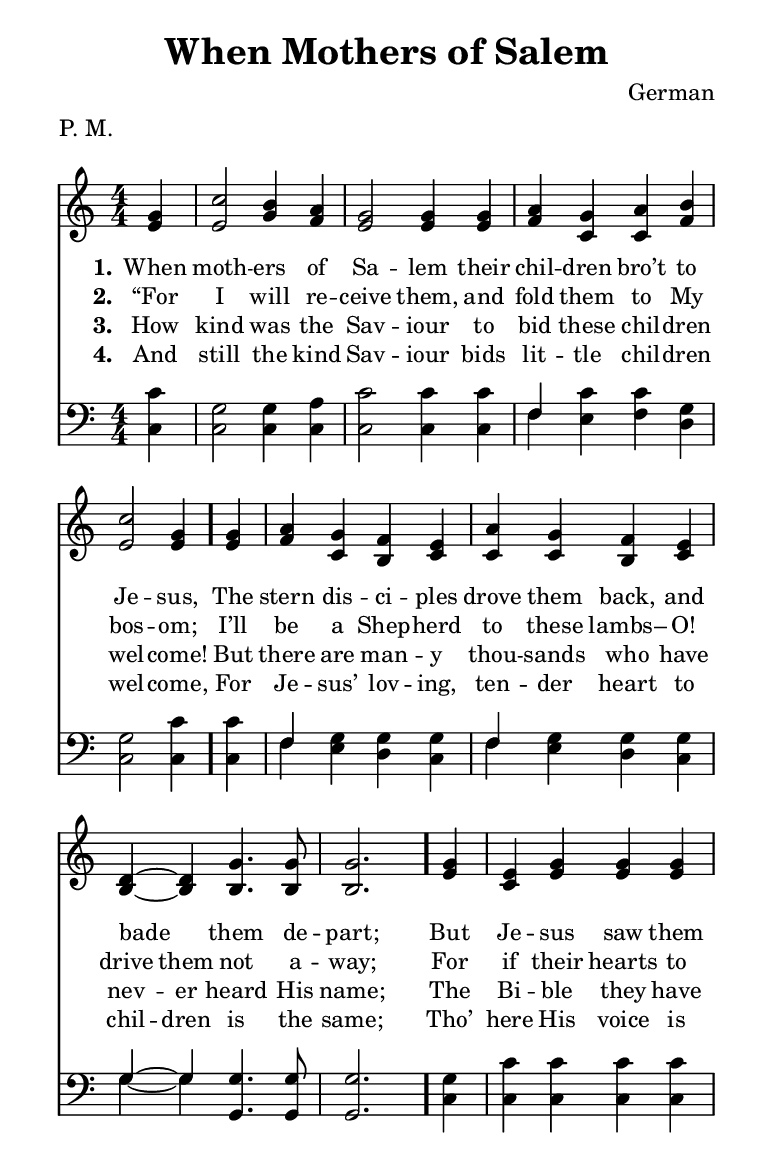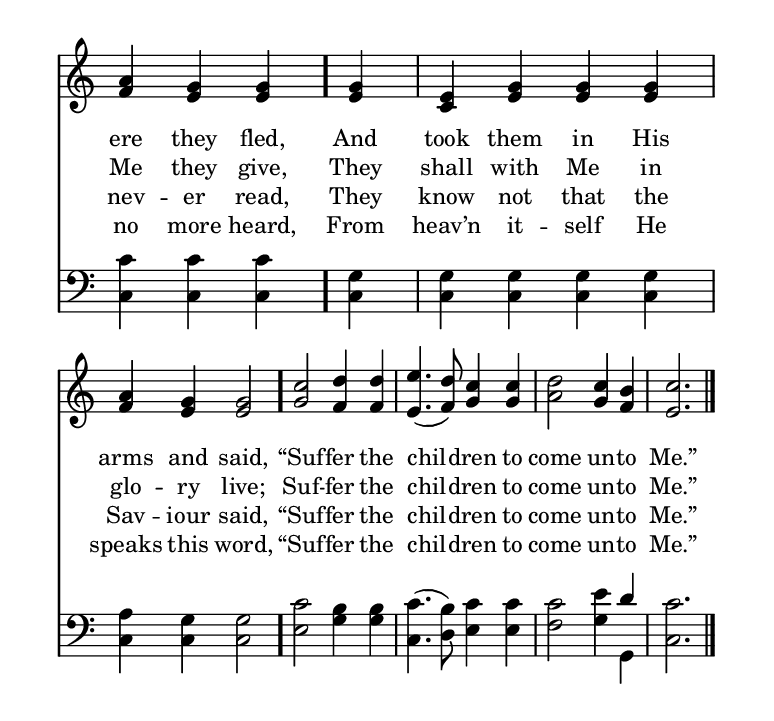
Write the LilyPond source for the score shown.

\include "common/global.ily"
\paper {
  \include "common/paper.ily"
  system-count = #(cond (is-eogsized 4) (#t #f))
}

\header{
  %children
  hymnnumber = "327"
  title = "When Mothers of Salem"
  tunename = "Benedictus"
  meter = "P. M."
  poet = ""
  composer = "German"
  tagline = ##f
}

global = {
  \include "common/overrides.ily"
  \override Staff.TimeSignature.style = #'numbered
  \time 4/4
  \override Score.MetronomeMark.transparent = ##t % hide all fermata changes too
  \tempo 4=100
  \key c \major
  \partial 4
  \autoBeamOff
}

notesSoprano = {
\global
\relative c'' {

  g4 | c2 b4 a | g2 g4 g | a g a b | c2 g4 \eogbreak
  g4 | a g f e | a g f e | d4 ~ d g4. g8 | g2. \eogbreak
  g4 | e g g g | a g g
  g4 | e g g g | a g g2 |
  c2 d4 d | e4.( d8) c4 c | d2 c4 b | c2.

  \bar "|."

}
}

notesAlto = {
\global
\relative e' {

  e4 | e2 g4 f | e2 e4 e | f c c f | e2 e4
  e4 | f c b c | c c b c | b ~ b b4. b8 | b2.
  e4 | c e e e | f e e
  e4 | c e e e | f e e2 |
  g2 f4 f | e4.( f8) g4 g | a2 g4 f | e2.

}
}

notesTenor = {
\global
\relative a {

  c4 | g2 g4 a | c2 c4 c | f, c' c g | g2 c4
  c4 | f, g g g | f g g g | g ~ g g4. g8 | g2.
  g4 | c c c c | c c c
  g4 | g g g g | a g g2 |
  c2 b4 b | c4.( b8) c4 c | c2 e4 d | c2.

}
}

notesBass = {
\global
\relative f {

  c4 | c2 c4 c | c2 c4 c | f e f d | c2 c4
  c4 | f e d c | f e d c | g' ~ g g,4. g8 | g2.
  c4 | c c c c | c c c
  c4 | c c c c | c c c2 |
  e2 g4 g | c,4.( d8) e4 e | f2 g4 g, | c2.

}
}

wordsA = \lyricmode {
\set stanza = "1."

When moth -- ers of Sa -- lem their chil -- dren bro’t to Je -- sus, \bar "."
The stern dis -- ci -- ples drove them back, and bade them de -- part; \bar "."
But Je -- sus saw them ere they fled, \bar "."
And took them in His arms and said, \bar "."
“Suf -- fer the chil -- dren to come un -- to Me.” \bar "."

}

wordsB = \lyricmode {
\set stanza = "2."

“For I will re -- ceive them, and fold them to My bos -- om;
I’ll be a Shep -- herd to these lambs– O! { \mon } drive them { \moff } not a -- way;
For if their hearts to Me they give,
They shall with Me in glo -- ry live;
Suf -- fer the chil -- dren to come un -- to Me.”

}

wordsC = \lyricmode {
\set stanza = "3."

How kind was the Sav -- iour to bid these chil -- dren wel -- come!
But there are man -- y thou -- sands who have { \mon } nev -- er { \moff } heard His name;
The Bi -- ble they have nev -- er read,
They know not that the Sav -- iour said,
“Suf -- fer the chil -- dren to come un -- to Me.”

}

wordsD = \lyricmode {
\set stanza = "4."

And still the kind Sav -- iour bids lit -- tle chil -- dren wel -- come,
For Je -- sus’ lov -- ing, ten -- der heart to { \mon } chil -- dren { \moff } is the same;
Tho’ here His voice is no more heard,
From heav’n it -- self He speaks this word,
“Suf -- fer the chil -- dren to come un -- to Me.”

}

\score {
  \context ChoirStaff <<
    \context Staff = upper <<
      \set Staff.autoBeaming = ##f
      \set ChoirStaff.systemStartDelimiter = #'SystemStartBar
      \set ChoirStaff.printPartCombineTexts = ##f
      \partcombine #'(2 . 9) \notesSoprano \notesAlto
      \context NullVoice = sopranos { \voiceOne << \notesSoprano >> }
      \context NullVoice = altos { \voiceTwo << \notesAlto >> }
      \context Lyrics = one   \lyricsto sopranos \wordsA
      \context Lyrics = two   \lyricsto sopranos \wordsB
      \context Lyrics = three \lyricsto sopranos \wordsC
      \context Lyrics = four  \lyricsto sopranos \wordsD
    >>
    \context Staff = men <<
      \set Staff.autoBeaming = ##f
      \clef bass
      \set ChoirStaff.printPartCombineTexts = ##f
      \partcombine #'(2 . 9) \notesTenor \notesBass
      \context NullVoice = tenors { \voiceOne << \notesTenor >> }
      \context NullVoice = basses { \voiceTwo << \notesBass >> }
    >>
  >>
  \layout {
    \include "common/layout.ily"
  }
  \midi{
    \include "common/midi.ily"
  }
}

\version "2.19.49"  % necessary for upgrading to future LilyPond versions.

% vi:set et ts=2 sw=2 ai nocindent syntax=lilypond:
